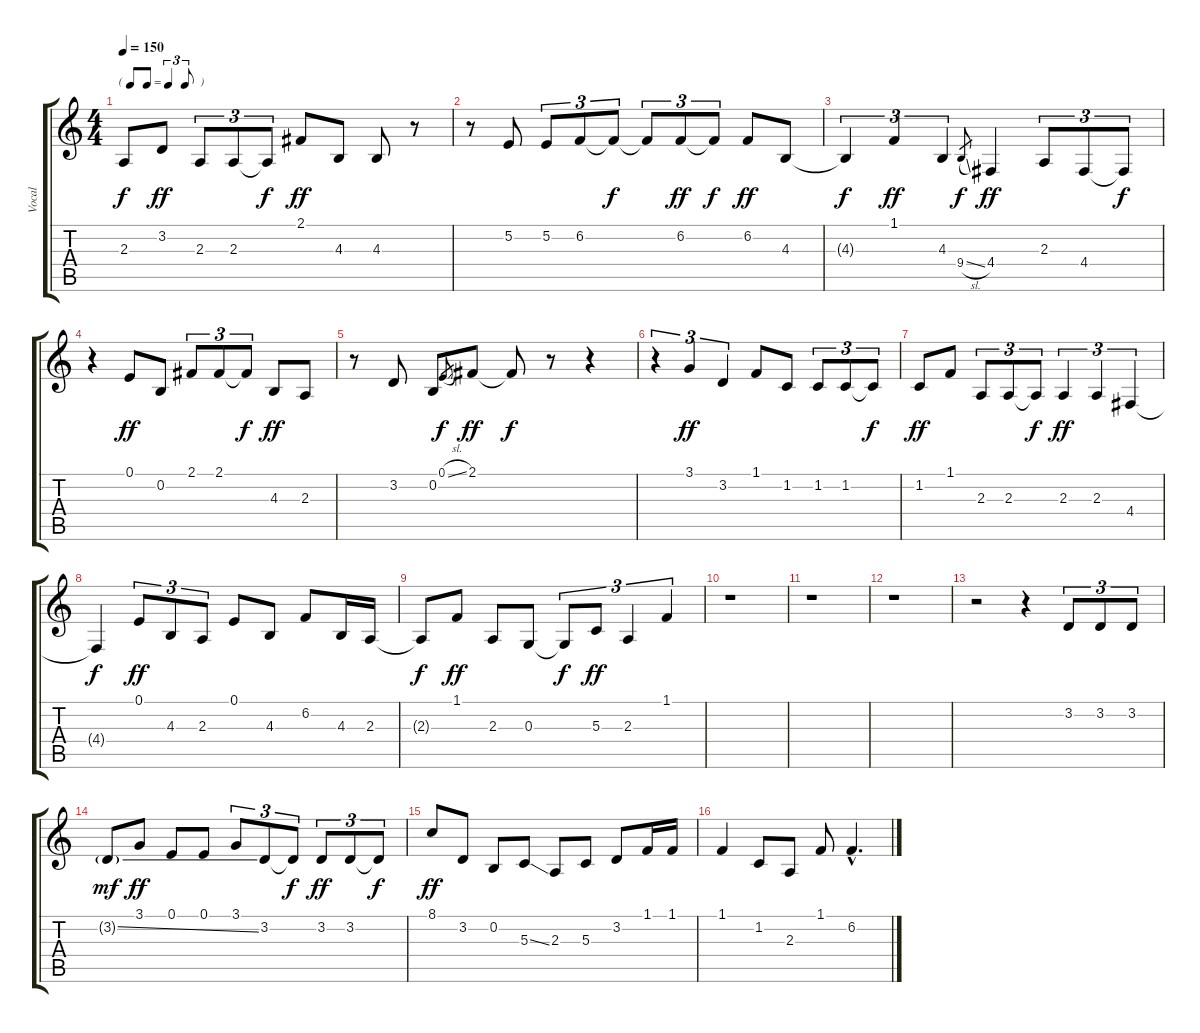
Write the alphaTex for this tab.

\track ("Vocal" "Vocal") {instrument tuba}
\staff {score tabs}
\tuning (E4 B3 G3 D3 A2 E2) {hide}
\ts (4 4)
\tf triplet8th
\tempo 150
\clef g2
\ks c
2.3{t}.8{dy f} 3.2.8{dy ff} 2.3.8{tu (3 2)} 2.3.8{tu (3 2)} 2.3{t}.8{tu (3 2) dy f} 2.1.8{dy ff} 4.3.8 4.3.8 r.8 |
r.8 5.2.8 5.2.8{tu (3 2)} 6.2.8{tu (3 2)} 6.2{t}.8{tu (3 2) dy f} 6.2{t}.8{tu (3 2)} 6.2.8{tu (3 2) dy ff} 6.2{t}.8{tu (3 2) dy f} 6.2.8{dy ff} 4.3.8 |
4.3{t}.4{tu (3 2) dy f} 1.1.4{tu (3 2) dy ff} 4.3.4{tu (3 2)} 9.4{sl}.8{gr dy f} 4.4.4{dy ff} 2.3.8{tu (3 2)} 4.4.8{tu (3 2)} 4.4{t}.8{tu (3 2) dy f} |
r.4 0.1.8{dy ff} 0.2.8 2.1.8{tu (3 2)} 2.1.8{tu (3 2)} 2.1{t}.8{tu (3 2) dy f} 4.3.8{dy ff} 2.3.8 |
r.8 3.2.8 0.2.8 0.1{sl}.8{gr dy f} 2.1.8{dy ff} 2.1{t}.8{dy f} r.8 r.4 |
r.4{tu (3 2)} 3.1.4{tu (3 2) dy ff} 3.2.4{tu (3 2)} 1.1.8 1.2.8 1.2.8{tu (3 2)} 1.2.8{tu (3 2)} 1.2{t}.8{tu (3 2) dy f} |
1.2.8{dy ff} 1.1.8 2.3.8{tu (3 2)} 2.3.8{tu (3 2)} 2.3{t}.8{tu (3 2) dy f} 2.3.4{tu (3 2) dy ff} 2.3.4{tu (3 2)} 4.4.4{tu (3 2)} |
4.4{t}.4{dy f} 0.1.8{tu (3 2) dy ff} 4.3.8{tu (3 2)} 2.3.8{tu (3 2)} 0.1.8 4.3.8 6.2.8 4.3.16 2.3.16 |
2.3{t}.8{dy f} 1.1.8{dy ff} 2.3.8 0.3.8 0.3{t}.8{tu (3 2) dy f} 5.3.8{tu (3 2) dy ff} 2.3.4{tu (3 2)} 1.1.4{tu (3 2)} |
r.1 |
r.1 |
r.1 |
r.2 r.4 3.2.8{tu (3 2)} 3.2.8{tu (3 2)} 3.2.8{tu (3 2)} |
3.2{ss g}.8{dy mf} 3.1.8{dy ff} 0.1.8 0.1.8 3.1.8{tu (3 2)} 3.2.8{tu (3 2)} 3.2{t}.8{tu (3 2) dy f} 3.2.8{tu (3 2) dy ff} 3.2.8{tu (3 2)} 3.2{t}.8{tu (3 2) dy f} |
8.1.8{dy ff} 3.2.8 0.2.8 5.3{ss}.8 2.3.8 5.3.8 3.2.8 1.1.16 1.1.16 |
1.1.4 1.2.8 2.3.8 1.1.8 6.2{ss hac}.4{d}
